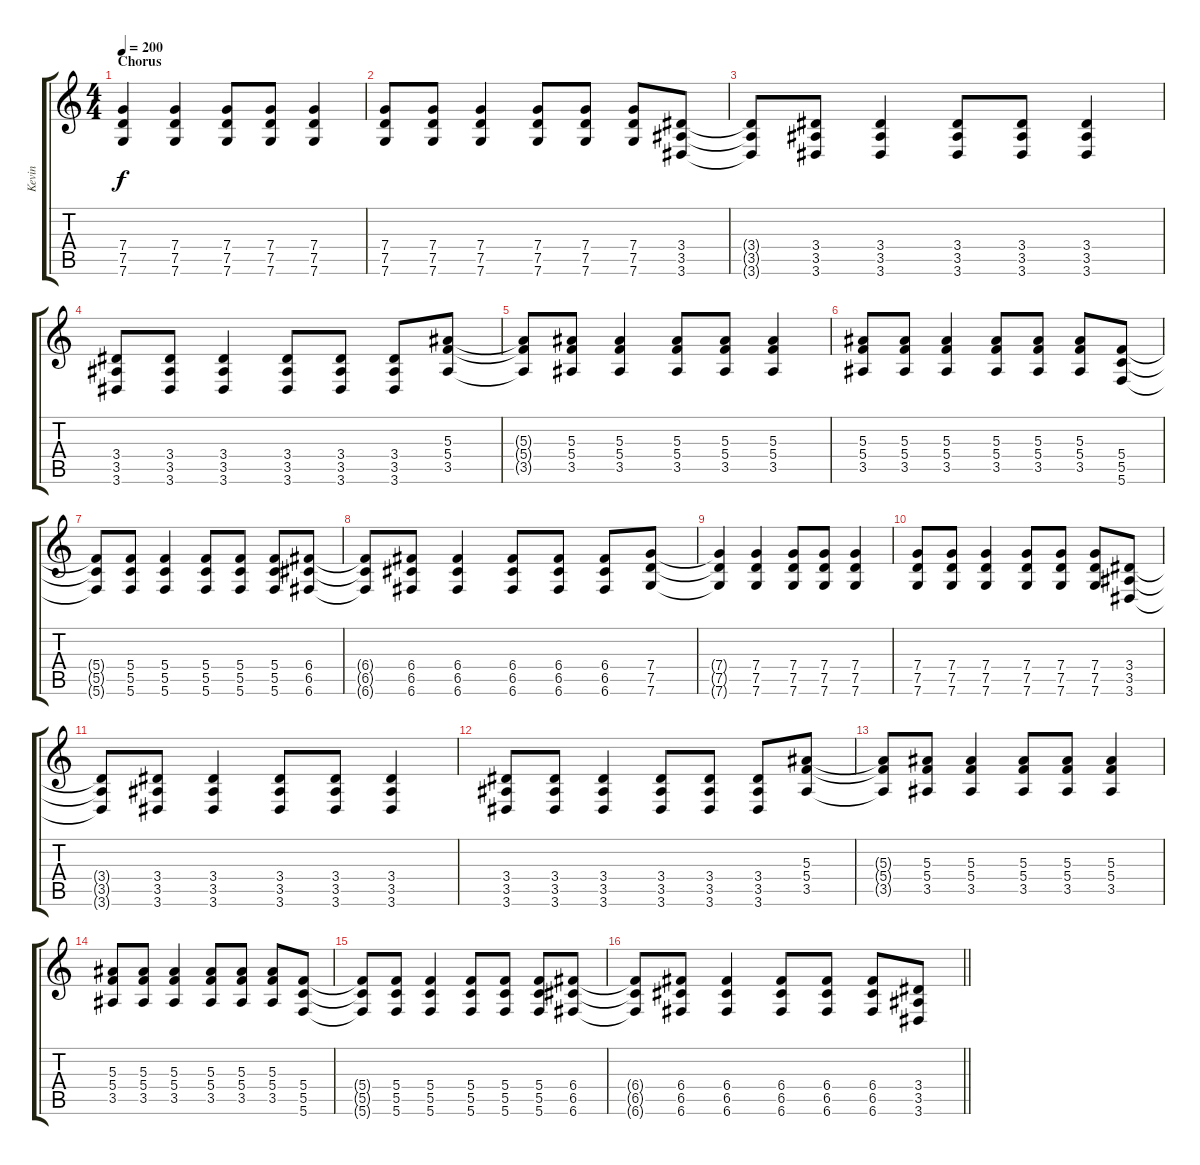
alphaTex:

\track ("Kevin" "Kevin") {instrument distortionguitar}
\staff {score tabs}
\tuning (D4 A3 F3 C3 G2 C2) {hide}
\ts (4 4)
\section ("" "Chorus")
\tempo 200
\clef g2
\ks c
(7.4{t} 7.5{t} 7.6{t}).4{dy f} (7.4 7.5 7.6).4 (7.4 7.5 7.6).8 (7.4 7.5 7.6).8 (7.4 7.5 7.6).4 |
(7.4 7.5 7.6).8 (7.4 7.5 7.6).8 (7.4 7.5 7.6).4 (7.4 7.5 7.6).8 (7.4 7.5 7.6).8 (7.4 7.5 7.6).8 (3.4 3.5 3.6).8 |
(3.4{t} 3.5{t} 3.6{t}).8 (3.4 3.5 3.6).8 (3.4 3.5 3.6).4 (3.4 3.5 3.6).8 (3.4 3.5 3.6).8 (3.4 3.5 3.6).4 |
(3.4 3.5 3.6).8 (3.4 3.5 3.6).8 (3.4 3.5 3.6).4 (3.4 3.5 3.6).8 (3.4 3.5 3.6).8 (3.4 3.5 3.6).8 (5.3 5.4 3.5).8 |
(5.3{t} 5.4{t} 3.5{t}).8 (5.3 5.4 3.5).8 (5.3 5.4 3.5).4 (5.3 5.4 3.5).8 (5.3 5.4 3.5).8 (5.3 5.4 3.5).4 |
(5.3 5.4 3.5).8 (5.3 5.4 3.5).8 (5.3 5.4 3.5).4 (5.3 5.4 3.5).8 (5.3 5.4 3.5).8 (5.3 5.4 3.5).8 (5.4 5.5 5.6).8 |
(5.4{t} 5.5{t} 5.6{t}).8 (5.4 5.5 5.6).8 (5.4 5.5 5.6).4 (5.4 5.5 5.6).8 (5.4 5.5 5.6).8 (5.4 5.5 5.6).8 (6.4 6.5 6.6).8 |
(6.4{t} 6.5{t} 6.6{t}).8 (6.4 6.5 6.6).8 (6.4 6.5 6.6).4 (6.4 6.5 6.6).8 (6.4 6.5 6.6).8 (6.4 6.5 6.6).8 (7.4 7.5 7.6).8 |
(7.4{t} 7.5{t} 7.6{t}).4 (7.4 7.5 7.6).4 (7.4 7.5 7.6).8 (7.4 7.5 7.6).8 (7.4 7.5 7.6).4 |
(7.4 7.5 7.6).8 (7.4 7.5 7.6).8 (7.4 7.5 7.6).4 (7.4 7.5 7.6).8 (7.4 7.5 7.6).8 (7.4 7.5 7.6).8 (3.4 3.5 3.6).8 |
(3.4{t} 3.5{t} 3.6{t}).8 (3.4 3.5 3.6).8 (3.4 3.5 3.6).4 (3.4 3.5 3.6).8 (3.4 3.5 3.6).8 (3.4 3.5 3.6).4 |
(3.4 3.5 3.6).8 (3.4 3.5 3.6).8 (3.4 3.5 3.6).4 (3.4 3.5 3.6).8 (3.4 3.5 3.6).8 (3.4 3.5 3.6).8 (5.3 5.4 3.5).8 |
(5.3{t} 5.4{t} 3.5{t}).8 (5.3 5.4 3.5).8 (5.3 5.4 3.5).4 (5.3 5.4 3.5).8 (5.3 5.4 3.5).8 (5.3 5.4 3.5).4 |
(5.3 5.4 3.5).8 (5.3 5.4 3.5).8 (5.3 5.4 3.5).4 (5.3 5.4 3.5).8 (5.3 5.4 3.5).8 (5.3 5.4 3.5).8 (5.4 5.5 5.6).8 |
(5.4{t} 5.5{t} 5.6{t}).8 (5.4 5.5 5.6).8 (5.4 5.5 5.6).4 (5.4 5.5 5.6).8 (5.4 5.5 5.6).8 (5.4 5.5 5.6).8 (6.4 6.5 6.6).8 |
\barLineRight lightlight
(6.4{t} 6.5{t} 6.6{t}).8 (6.4 6.5 6.6).8 (6.4 6.5 6.6).4 (6.4 6.5 6.6).8 (6.4 6.5 6.6).8 (6.4 6.5 6.6).8 (3.4 3.5 3.6).8
